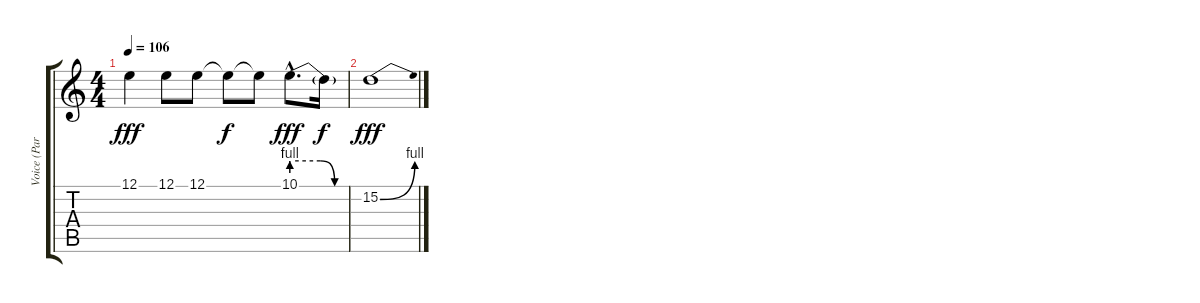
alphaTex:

\track ("Voice (Part II)" "Voice (Par") {instrument panflute}
\staff {score tabs}
\tuning (E4 B3 G3 D3 A2 E2) {hide}
\ts (4 4)
\tempo 106
\clef g2
\ks c
12.1.4{dy fff} 12.1.8 12.1.8 12.1{t}.8{dy f} 12.1{t}.8 10.1{be (custom 0 4 30 4 45 0 60 0) hac}.8{d dy fff} 10.1{t}.16{dy f} |
15.2{be (bend 0 0 60 4)}.1{dy fff}
